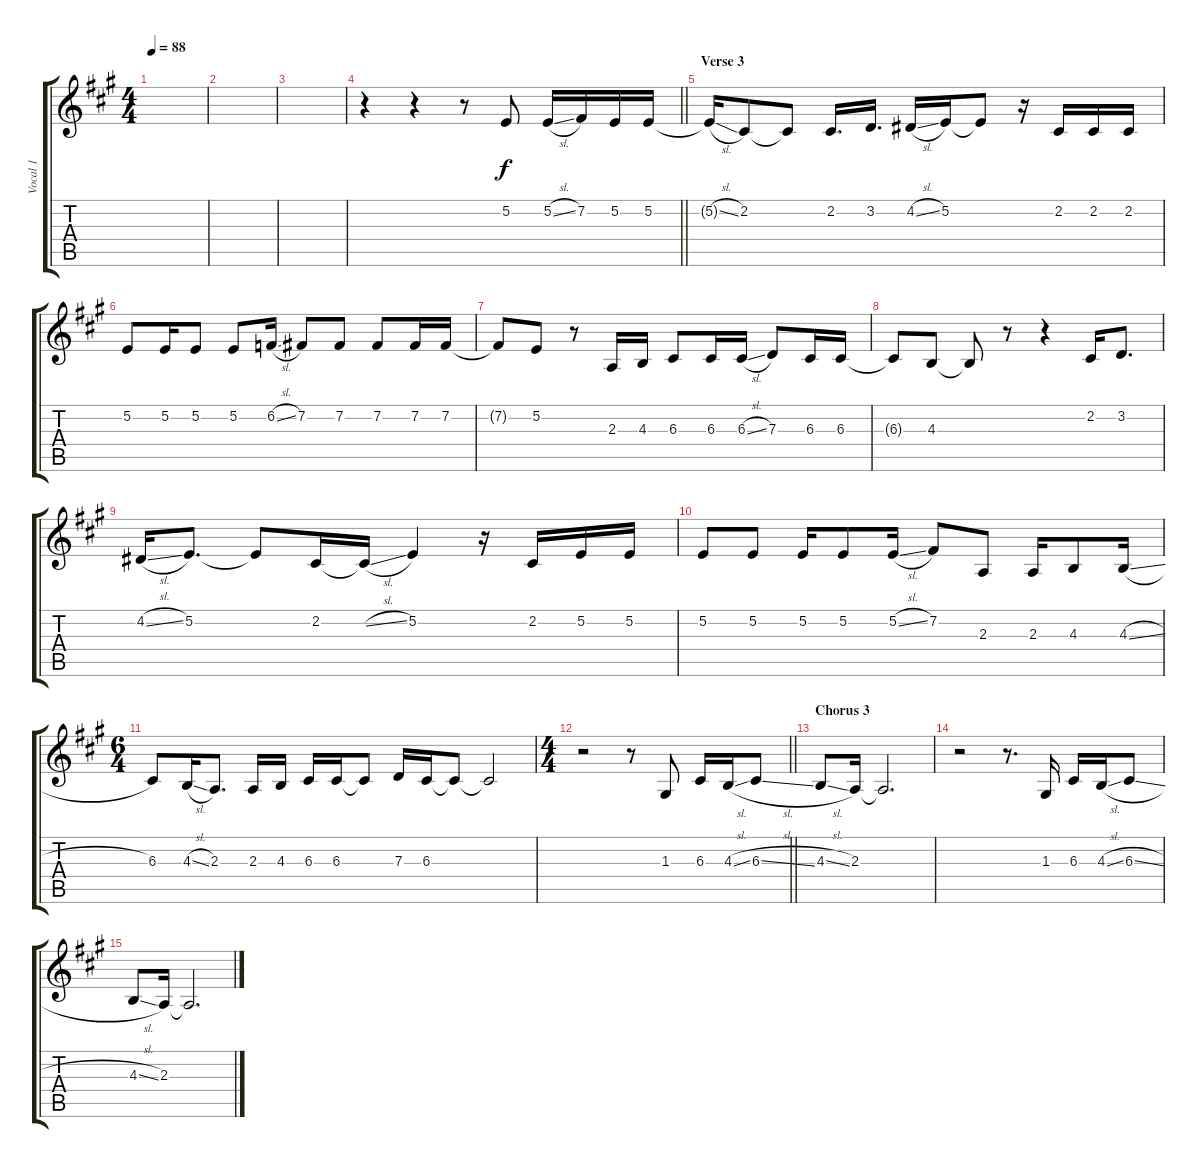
\track ("Vocal 1" "Vocal 1") {instrument clarinet}
\staff {score tabs}
\tuning (E4 B3 G3 D3 A2 E2) {hide}
\ts (4 4)
\tempo 88
\clef g2
\ks a
|
|
|
\barLineRight lightlight
r.4 r.4 r.8 5.2.8 5.2{sl}.16 7.2.16 5.2.16 5.2.16 |
\section ("" "Verse 3")
5.2{sl t}.16 2.2.8 2.2{t}.8 2.2.16{d} 3.2.16{d} 4.2{sl}.16 5.2.16 5.2{t}.8 r.16 2.2.16 2.2.16 2.2.16 |
5.2.8 5.2.16 5.2.8 5.2.8 6.2{sl}.16 7.2.8 7.2.8 7.2.8 7.2.16 7.2.16 |
7.2{t}.8 5.2.8 r.8 2.3.16 4.3.16 6.3.8 6.3.16 6.3{sl}.16 7.3.8 6.3.16 6.3.16 |
6.3{t}.8 4.3.8 4.3{t}.8 r.8 r.4 2.2.16 3.2.8{d} |
4.2{sl}.16 5.2.8{d} 5.2{t}.8 2.2.16 2.2{sl t}.16 5.2.4 r.16 2.2.16 5.2.16 5.2.16 |
5.2.8 5.2.8 5.2.16 5.2.8 5.2{sl}.16 7.2.8 2.3.8 2.3.16 4.3.8 4.3{sl}.16 |
\ts (6 4)
6.3.8 4.3{sl}.16 2.3.8{d} 2.3.16 4.3.16 6.3.16 6.3.16 6.3{t}.8 7.3.16 6.3.16 6.3{t}.8 6.3{t}.2 |
\ts (4 4)
\barLineRight lightlight
r.2 r.8 1.3.8 6.3.16 4.3{sl}.16 6.3{sl}.8 |
\section ("" "Chorus 3")
4.3{sl}.8 2.3.16 2.3{t}.2{d volume 0} |
r.2 r.8{d} 1.3.16{volume 13} 6.3.16 4.3{sl}.16 6.3{sl}.8 |
4.3{sl}.8 2.3.16 2.3{t}.2{d volume 0}
